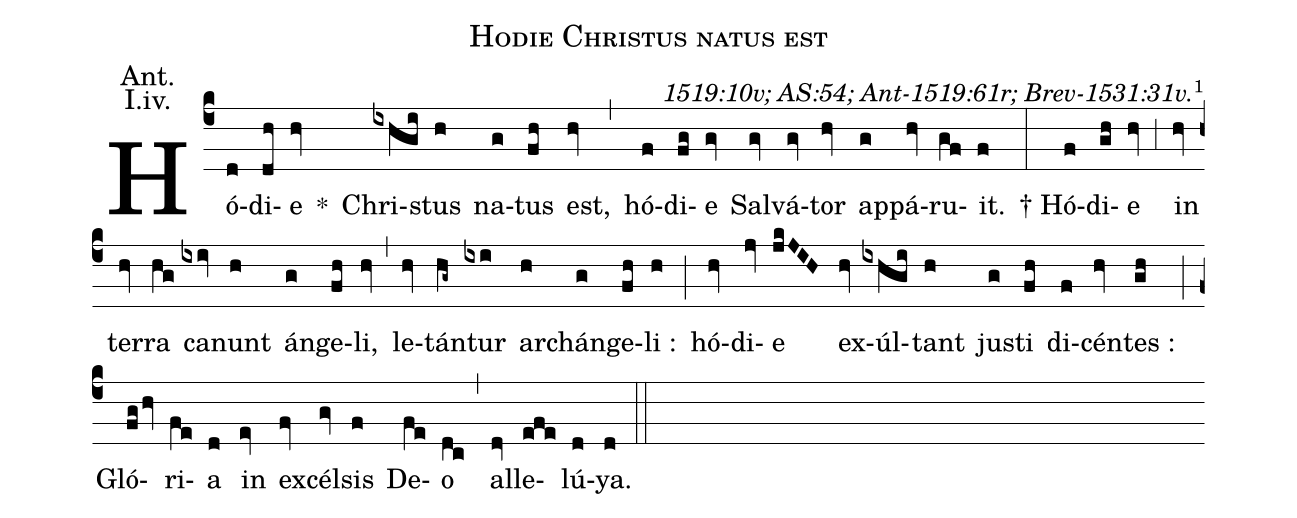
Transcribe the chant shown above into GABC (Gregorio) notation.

name: Hodie Christus natus est;
commentary: 1519:10v; AS:54; Ant-1519:61r; Brev-1531:31v.\footnote{1519:10v. has no flats.};
annotation: Ant.;
annotation: I.iv.;
%%
(c4) Hó(d)di(dh)e(hv) *() Chri(ixhgi)stus(h) na(g)tus(fh) est,(hv) (,) hó(f)di(fg)e(gv) Sal(gv)vá(gv)tor(hv) ap(g)pá(hv)ru(gf)it.(f) (:) <sp>†</sp> Hó(f)di(gh)e(hv) (;3) in(hv) ter(hv)ra(hg) ca(ixiv)nunt(h) án(g)ge(fh)li,(hv) (,) le(hv)tán(hg~)tur(ixi) ar(h)chán(g)ge(fh)li~:(h) (;) hó(hv)di(jv)e(jkJIH) ex(hv)úl(ixhgi)tant(h) ju(g)sti(fh) di(f)cén(hv)tes~:(gh) (;) Gló(fghv)ri(fe)a(d) in(ev) ex(fv)cél(gv)sis(f) De(fe)o(dc) (,) al(dv)le(efe)lú(d)ya.(d) (::)
